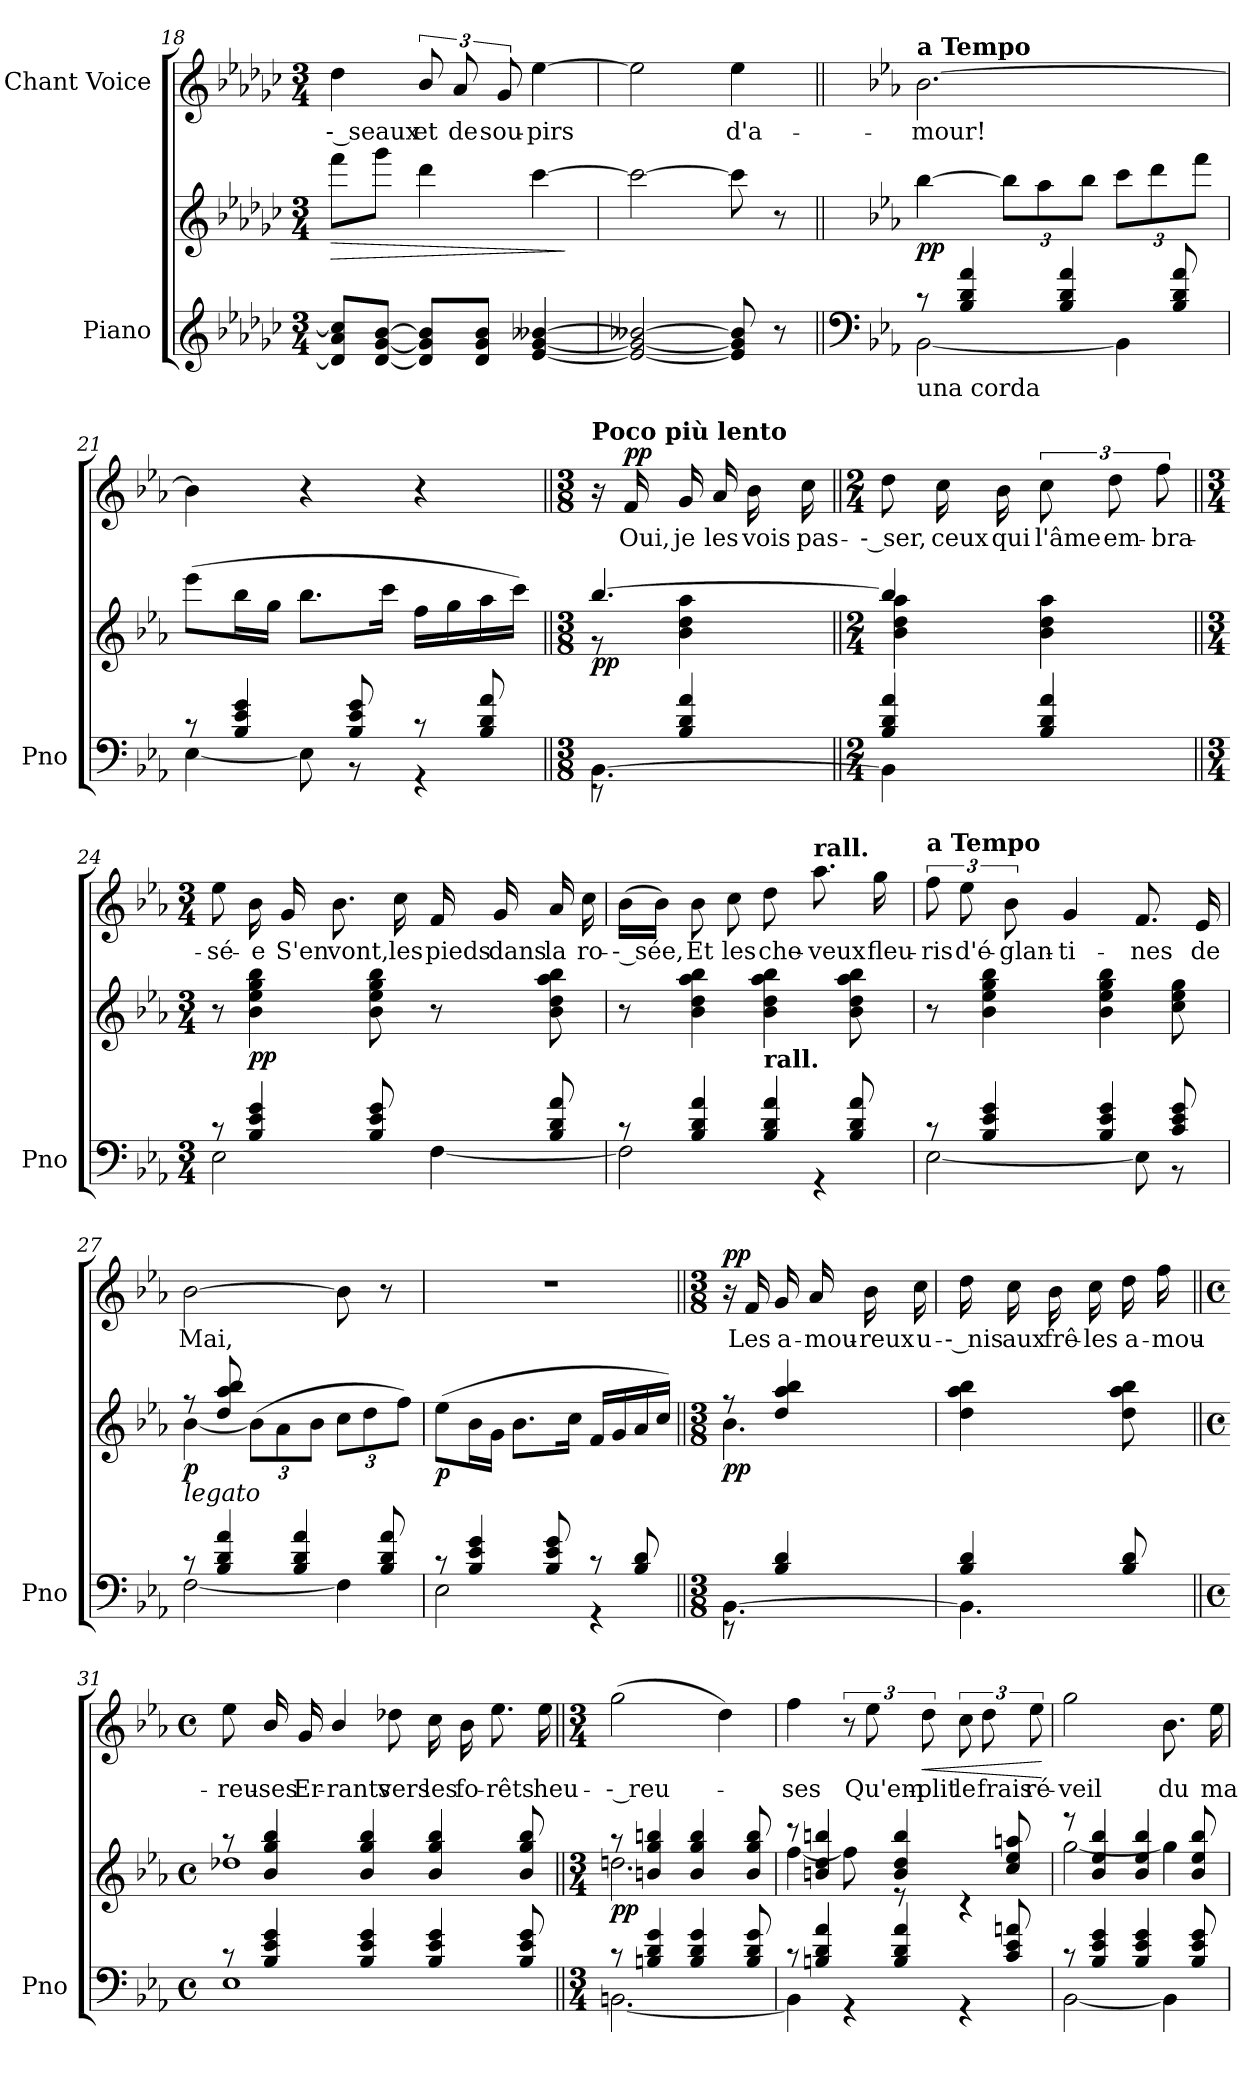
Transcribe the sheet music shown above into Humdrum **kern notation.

**kern	**kern	**dynam	**kern	**text	**dynam
*part2	*part2	*part2	*part1	*part1	*part1
*staff3	*staff2	*staff2/3	*staff1	*staff1	*staff1
*I"Piano	*	*	*I"Chant Voice	*	*
*I'Pno	*	*	*	*	*
!!LO:LB:g=z
*clefG2	*clefG2	*	*clefG2	*	*
*k[b-e-a-d-g-c-]	*k[b-e-a-d-g-c-]	*	*k[b-e-a-d-g-c-]	*	*
*M3/4	*M3/4	*	*M3/4	*	*
=18	=18	=18	=18	=18	=18
!	!	!LO:HP:b	!	!LO:LY:b	!
8d-/] 8a-/ 8cc-/]L	8fff\L	>	4dd-\	-- seaux	.
[8d-/ [8g-/ [8b-/J	8ggg-\J	.	.	.	.
!	!	!	!	!LO:LY:b	!
8d-/] 8g-/] 8b-/]L	4ddd-\	.	12b-/	et	.
!	!	!	!	!LO:LY:b	!
.	.	.	12a-/	de	.
8d-/ 8g-/ 8b-/J	.	.	.	.	.
!	!	!	!	!LO:LY:b	!
.	.	.	12g-/	sou-	.
!	!	!	!	!LO:LY:b	!
[4e-/ [4g-/ [4b--X/	[4ccc-\	.	[4ee-\	-pirs	.
.	.	]	.	.	.
=19	=19	=19	=19	=19	=19
2e-/_ 2g-/_ 2b--X/_	2ccc-\_	.	2ee-\]	.	.
!	!	!	!	!LO:LY:b	!
8e-/] 8g-/] 8b--/]	8ccc-\]	.	4ee-\	d'a-	.
8r	8r	.	.	.	.
=20||	=20||	=20||	=20||	=20||	=20||
*clefF4	*	*	*	*	*
*k[b-e-a-]	*k[b-e-a-]	*	*k[b-e-a-]	*	*
*^	*	*	*	*	*
!	!	!	!	!LO:TX:a:B:t=a Tempo	!	!
!LO:TX:b:t=una corda	!	!	!	!	!	!
!	!	!	!LO:DY:b	!	!LO:LY:b	!
8r	[2BB-\	[4bb-\	pp	[2.b-\	-mour!	.
4B-/ 4d/ 4a-/	.	.	.	.	.	.
*	*	*Xbrackettup	*	*	*	*
.	.	12bb-\L]	.	.	.	.
.	.	12aa-\	.	.	.	.
4B-/ 4d/ 4a-/	.	.	.	.	.	.
.	.	12bb-\J	.	.	.	.
.	4BB-\]	12ccc\L	.	.	.	.
.	.	12ddd\	.	.	.	.
8B-/ 8d/ 8a-/	.	.	.	.	.	.
.	.	12fff\J	.	.	.	.
!!LO:PB:g=z
=21	=21	=21	=21	=21	=21	=21
8r	[4E-\	(8eee-\L	.	4b-\]	.	.
4B-/ 4e-/ 4g/	.	16bb-\L	.	.	.	.
.	.	16gg\JJ	.	.	.	.
.	8E-\]	8.bb-\L	.	4r	.	.
8B-/ 8e-/ 8g/	8r	.	.	.	.	.
.	.	16ccc\Jk	.	.	.	.
8r	4r	16ff\LL	.	4r	.	.
.	.	16gg\	.	.	.	.
8B-/ 8d/ 8a-/	.	16aa-\	.	.	.	.
.	.	16ccc\JJ)	.	.	.	.
=22||	=22||	=22||	=22||	=22||	=22||	=22||
*M3/8	*	*M3/8	*	*M3/8	*	*
*	*	*^	*	*	*	*
!	!	!	!	!	!LO:TX:a:B:t=Poco più lento	!	!
!	!	!	!	!LO:DY:b	!	!	!
[4.BB-\	8r	[4.bb-/	8r	pp	16r	.	.
!	!	!	!	!	!	!LO:LY:b	!LO:DY:a
.	.	.	.	.	16f/	Oui,	pp
!	!	!	!	!	!	!LO:LY:b	!
.	4B-/ 4d/ 4a-/	.	4b-\ 4dd\ 4aa-\	.	16g/	je	.
!	!	!	!	!	!	!LO:LY:b	!
.	.	.	.	.	16a-/	les	.
!	!	!	!	!	!	!LO:LY:b	!
.	.	.	.	.	16b-\	vois	.
!	!	!	!	!	!	!LO:LY:b	!
.	.	.	.	.	16cc\	pas-	.
!!LO:LB:g=z
=23||	=23||	=23||	=23||	=23||	=23||	=23||	=23||
*M2/4	*	*M2/4	*	*	*M2/4	*	*
!	!	!	!	!	!	!LO:LY:b	!
4BB-\]	4B-/ 4d/ 4a-/	4bb-/]	4b-\ 4dd\ 4aa-\	.	8dd\	-- ser,	.
!	!	!	!	!	!	!LO:LY:b	!
.	.	.	.	.	16cc\	ceux	.
!	!	!	!	!	!	!LO:LY:b	!
.	.	.	.	.	16b-\	qui	.
!	!	!	!	!	!	!LO:LY:b	!
4ryy	4B-/ 4d/ 4a-/	4ryy	4b-\ 4dd\ 4aa-\	.	12cc\	l'âme	.
!	!	!	!	!	!	!LO:LY:b	!
.	.	.	.	.	12dd\	em-	.
!	!	!	!	!	!	!LO:LY:b	!
.	.	.	.	.	12ff\	-bra-	.
*	*	*v	*v	*	*	*	*
=24||	=24||	=24||	=24||	=24||	=24||	=24||
*M3/4	*	*M3/4	*	*M3/4	*	*
!	!	!	!	!	!LO:LY:b	!
8r	2E-\	8r	.	8ee-\	-sé-	.
!	!	!	!LO:DY:b	!	!LO:LY:b	!
4B-/ 4e-/ 4g/	.	4b-\ 4ee-\ 4gg\ 4bb-\	pp	16b-\	-e	.
!	!	!	!	!	!LO:LY:b	!
.	.	.	.	16g/	S'en	.
!	!	!	!	!	!LO:LY:b	!
.	.	.	.	8.b-\	vont,	.
8B-/ 8e-/ 8g/	.	8b-\ 8ee-\ 8gg\ 8bb-\	.	.	.	.
!	!	!	!	!	!LO:LY:b	!
.	.	.	.	16cc\	les	.
!	!	!	!	!	!LO:LY:b	!
8ryy	[4F\	8r	.	16f/	pieds	.
!	!	!	!	!	!LO:LY:b	!
.	.	.	.	16g/	dans	.
!	!	!	!	!	!LO:LY:b	!
8B-/ 8d/ 8a-/	.	8b-\ 8dd\ 8aa-\ 8bb-\	.	16a-/	la	.
!	!	!	!	!	!LO:LY:b	!
.	.	.	.	16cc\	ro-	.
!!LO:LB:g=z
=25	=25	=25	=25	=25	=25	=25
!	!	!	!	!	!LO:LY:b	!
8r	2F\]	8r	.	(>16b-\LL	-- sée,	.
.	.	.	.	16b-\JJ)	.	.
!	!	!	!	!	!LO:LY:b	!
4B-/ 4d/ 4a-/	.	4b-\ 4dd\ 4aa-\ 4bb-\	.	8b-\	Et	.
!	!	!	!	!	!LO:LY:b	!
.	.	.	.	8cc\	les	.
!	!	!LO:TX:b:B:t=rall.	!	!	!	!
!	!	!	!	!	!LO:LY:b	!
4B-/ 4d/ 4a-/	.	4b-\ 4dd\ 4aa-\ 4bb-\	.	8dd\	che-	.
!	!	!	!	!LO:TX:a:B:t=rall.	!	!
!	!	!	!	!	!LO:LY:b	!
.	4r	.	.	8.aa-\	-veux	.
8B-/ 8d/ 8a-/	.	8b-\ 8dd\ 8aa-\ 8bb-\	.	.	.	.
!	!	!	!	!	!LO:LY:b	!
.	.	.	.	16gg\	fleu-	.
=26	=26	=26	=26	=26	=26	=26
!	!	!	!	!LO:TX:a:B:t=a Tempo	!	!
!	!	!	!	!	!LO:LY:b	!
8r	[2E-\	8r	.	12ff\	-ris	.
!	!	!	!	!	!LO:LY:b	!
.	.	.	.	12ee-\	d'é-	.
4B-/ 4e-/ 4g/	.	4b-\ 4ee-\ 4gg\ 4bb-\	.	.	.	.
!	!	!	!	!	!LO:LY:b	!
.	.	.	.	12b-\	-glan-	.
!	!	!	!	!	!LO:LY:b	!
.	.	.	.	4g/	-ti-	.
4B-/ 4e-/ 4g/	.	4b-\ 4ee-\ 4gg\ 4bb-\	.	.	.	.
!	!	!	!	!	!LO:LY:b	!
.	8E-\]	.	.	8.f/	-nes	.
8c/ 8e-/ 8g/	8r	8cc\ 8ee-\ 8gg\	.	.	.	.
!	!	!	!	!	!LO:LY:b	!
.	.	.	.	16e-/	de	.
!!LO:LB:g=z
=27	=27	=27	=27	=27	=27	=27
*	*	*^	*	*	*	*
!	!	!LO:TX:b:i:t=legato	!	!	!	!	!
!	!	!	!	!LO:DY:b	!	!LO:LY:b	!
8r	[2F\	8r	[4b-\	p	[2b-\	Mai,	.
4B-/ 4d/ 4a-/	.	8dd/ 8aa-/ 8bb-/	.	.	.	.	.
.	.	4ryy	(>12b-\L]	.	.	.	.
.	.	.	12a-\	.	.	.	.
4B-/ 4d/ 4a-/	.	.	.	.	.	.	.
.	.	.	12b-\J	.	.	.	.
.	4F\]	4ryy	12cc\L	.	8b-\]	.	.
.	.	.	12dd\	.	.	.	.
8B-/ 8d/ 8a-/	.	.	.	.	8r	.	.
.	.	.	12ff\J)	.	.	.	.
=28	=28	=28	=28	=28	=28	=28	=28
!	!	!	!	!LO:DY:b	!	!	!
*	*	*v	*v	*	*	*	*
8r	2E-\	(8ee-\L	p	2.r	.	.
4B-/ 4e-/ 4g/	.	16b-\L	.	.	.	.
.	.	16g\JJ	.	.	.	.
.	.	8.b-\L	.	.	.	.
8B-/ 8e-/ 8g/	.	.	.	.	.	.
.	.	16cc\Jk	.	.	.	.
8r	4r	16f/LL	.	.	.	.
.	.	16g/	.	.	.	.
8B-/ 8d/	.	16a-/	.	.	.	.
.	.	16cc/JJ)	.	.	.	.
=29||	=29||	=29||	=29||	=29||	=29||	=29||
*M3/8	*	*M3/8	*	*M3/8	*	*
*	*	*^	*	*	*	*
!	!	!	!	!LO:DY:b	!	!	!LO:DY:a
[4.BB-\	8r	8r	4.b-\	pp	16r	.	pp
!	!	!	!	!	!	!LO:LY:b	!
.	.	.	.	.	16f/	Les	.
!	!	!	!	!	!	!LO:LY:b	!
.	4B-/ 4d/	4dd/ 4aa-/ 4bb-/	.	.	16g/	a-	.
!	!	!	!	!	!	!LO:LY:b	!
.	.	.	.	.	16a-/	-mou-	.
!	!	!	!	!	!	!LO:LY:b	!
.	.	.	.	.	16b-\	-reux	.
!	!	!	!	!	!	!LO:LY:b	!
.	.	.	.	.	16cc\	u-	.
*	*	*v	*v	*	*	*	*
!!LO:PB:g=z
=30	=30	=30	=30	=30	=30	=30
!	!	!	!	!	!LO:LY:b	!
4.BB-\]	4B-/ 4d/	4dd\ 4aa-\ 4bb-\	.	16dd\	-- nis	.
!	!	!	!	!	!LO:LY:b	!
.	.	.	.	16cc\	aux	.
!	!	!	!	!	!LO:LY:b	!
.	.	.	.	16b-\	frê-	.
!	!	!	!	!	!LO:LY:b	!
.	.	.	.	16cc\	-les	.
!	!	!	!	!	!LO:LY:b	!
.	8B-/ 8d/	8dd\ 8aa-\ 8bb-\	.	16dd\	a-	.
!	!	!	!	!	!LO:LY:b	!
.	.	.	.	16ff\	-mou-	.
=31||	=31||	=31||	=31||	=31||	=31||	=31||
*M4/4	*	*M4/4	*	*M4/4	*	*
*met(c)	*	*met(c)	*	*met(c)	*	*
*	*	*^	*	*	*	*
!	!	!	!	!	!	!LO:LY:b	!
8r	1E-	8r	1dd-X	.	8ee-\	-reu-	.
!	!	!	!	!	!	!LO:LY:b	!
4B-/ 4e-/ 4g/	.	4b-/ 4gg/ 4bb-/	.	.	16b-/	-ses	.
!	!	!	!	!	!	!LO:LY:b	!
.	.	.	.	.	16g/	Er-	.
!	!	!	!	!	!	!LO:LY:b	!
.	.	.	.	.	4b-/	-rants	.
4B-/ 4e-/ 4g/	.	4b-/ 4gg/ 4bb-/	.	.	.	.	.
!	!	!	!	!	!	!LO:LY:b	!
.	.	.	.	.	8dd-X\	vers	.
!	!	!	!	!	!	!LO:LY:b	!
4B-/ 4e-/ 4g/	.	4b-/ 4gg/ 4bb-/	.	.	16cc\	les	.
!	!	!	!	!	!	!LO:LY:b	!
.	.	.	.	.	16b-\	fo-	.
!	!	!	!	!	!	!LO:LY:b	!
.	.	.	.	.	8.ee-\	-rêts	.
8B-/ 8e-/ 8g/	.	8b-/ 8gg/ 8bb-/	.	.	.	.	.
!	!	!	!	!	!	!LO:LY:b	!
.	.	.	.	.	16ee-\	heu-	.
!!LO:LB:g=z
=32||	=32||	=32||	=32||	=32||	=32||	=32||	=32||
*M3/4	*	*M3/4	*	*	*M3/4	*	*
!	!	!	!	!LO:DY:b	!	!LO:LY:b	!
8r	[2.BBn\	8r	2.ddn\	pp	(2gg\	-- reu-	.
4Bn/ 4d/ 4g/	.	4bn/ 4gg/ 4bbn/	.	.	.	.	.
4B/ 4d/ 4g/	.	4b/ 4gg/ 4bb/	.	.	.	.	.
.	.	.	.	.	4dd\)	.	.
8B/ 8d/ 8g/	.	8b/ 8gg/ 8bb/	.	.	.	.	.
=33	=33	=33	=33	=33	=33	=33	=33
!	!	!	!	!	!	!LO:LY:b	!
8r	4BBn\]	8r	[4ff\	.	4ff\	-ses	.
4Bn/ 4d/ 4a-/	.	4bn/ 4dd/ 4bbn/	.	.	.	.	.
.	4r	.	8ff\]	.	12r	.	.
!	!	!	!	!	!	!LO:LY:b	!
.	.	.	.	.	12ee-\	Qu'em-	.
4B/ 4d/ 4a-/	.	4b/ 4dd/ 4bb/	8r	.	.	.	.
!	!	!	!	!	!	!LO:LY:b	!LO:HP:b
.	.	.	.	.	12dd\	-plit	<
!	!	!	!	!	!	!LO:LY:b	!
.	4r	.	4r	.	12cc\	le	.
!	!	!	!	!	!	!LO:LY:b	!
.	.	.	.	.	12dd\	frais	.
8c/ 8e-/ 8an/	.	8cc/ 8ee-/ 8aan/	.	.	.	.	.
!	!	!	!	!	!	!LO:LY:b	!
.	.	.	.	.	12ee-\	ré-	.
*v	*v	*	*	*	*	*	*
*	*v	*v	*	*	*	*
.	.	.	.	.	[
=34	=34	=34	=34	=34	=34
*^	*^	*	*	*	*
!	!	!	!	!	!	!LO:LY:b	!
8r	[2BB-\	8r	[2gg\	.	2gg\	-veil	.
4B-/ 4e-/ 4g/	.	4b-/ 4ee-/ 4bb-/	.	.	.	.	.
4B-/ 4e-/ 4g/	.	4b-/ 4ee-/ 4bb-/	.	.	.	.	.
!	!	!	!	!	!	!LO:LY:b	!
.	4BB-\]	.	4gg\]	.	8.b-\	du	.
8B-/ 8e-/ 8g/	.	8b-/ 8ee-/ 8bb-/	.	.	.	.	.
!	!	!	!	!	!	!LO:LY:b	!
.	.	.	.	.	16ee-\	ma-	.
*v	*v	*	*	*	*	*	*
*	*v	*v	*	*	*	*
=	=	=	=	=	=
*-	*-	*-	*-	*-	*-
